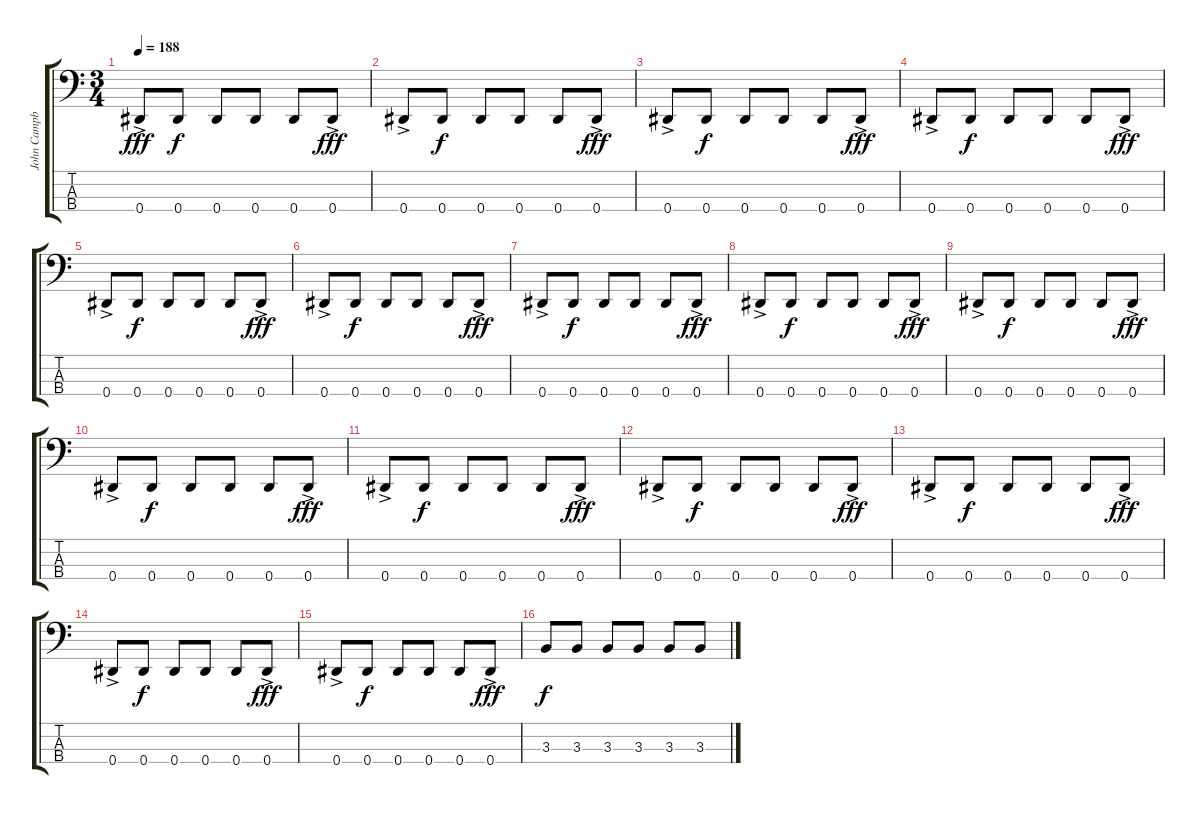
\track ("John Campbell (Bass)" "John Campb") {instrument electricbasspick}
\staff {score tabs}
\tuning (Gb2 Db2 Ab1 Eb1) {hide}
\ts (3 4)
\tempo 188
\clef f4
\ks c
0.4{ac}.8{dy fff} 0.4.8{dy f} 0.4.8 0.4.8 0.4.8 0.4{ac}.8{dy fff} |
0.4{ac}.8 0.4.8{dy f} 0.4.8 0.4.8 0.4.8 0.4{ac}.8{dy fff} |
0.4{ac}.8 0.4.8{dy f} 0.4.8 0.4.8 0.4.8 0.4{ac}.8{dy fff} |
0.4{ac}.8 0.4.8{dy f} 0.4.8 0.4.8 0.4.8 0.4{ac}.8{dy fff} |
0.4{ac}.8 0.4.8{dy f} 0.4.8 0.4.8 0.4.8 0.4{ac}.8{dy fff} |
0.4{ac}.8 0.4.8{dy f} 0.4.8 0.4.8 0.4.8 0.4{ac}.8{dy fff} |
0.4{ac}.8 0.4.8{dy f} 0.4.8 0.4.8 0.4.8 0.4{ac}.8{dy fff} |
0.4{ac}.8 0.4.8{dy f} 0.4.8 0.4.8 0.4.8 0.4{ac}.8{dy fff} |
0.4{ac}.8 0.4.8{dy f} 0.4.8 0.4.8 0.4.8 0.4{ac}.8{dy fff} |
0.4{ac}.8 0.4.8{dy f} 0.4.8 0.4.8 0.4.8 0.4{ac}.8{dy fff} |
0.4{ac}.8 0.4.8{dy f} 0.4.8 0.4.8 0.4.8 0.4{ac}.8{dy fff} |
0.4{ac}.8 0.4.8{dy f} 0.4.8 0.4.8 0.4.8 0.4{ac}.8{dy fff} |
0.4{ac}.8 0.4.8{dy f} 0.4.8 0.4.8 0.4.8 0.4{ac}.8{dy fff} |
0.4{ac}.8 0.4.8{dy f} 0.4.8 0.4.8 0.4.8 0.4{ac}.8{dy fff} |
0.4{ac}.8 0.4.8{dy f} 0.4.8 0.4.8 0.4.8 0.4{ac}.8{dy fff} |
3.3.8{dy f} 3.3.8 3.3.8 3.3.8 3.3.8 3.3.8
